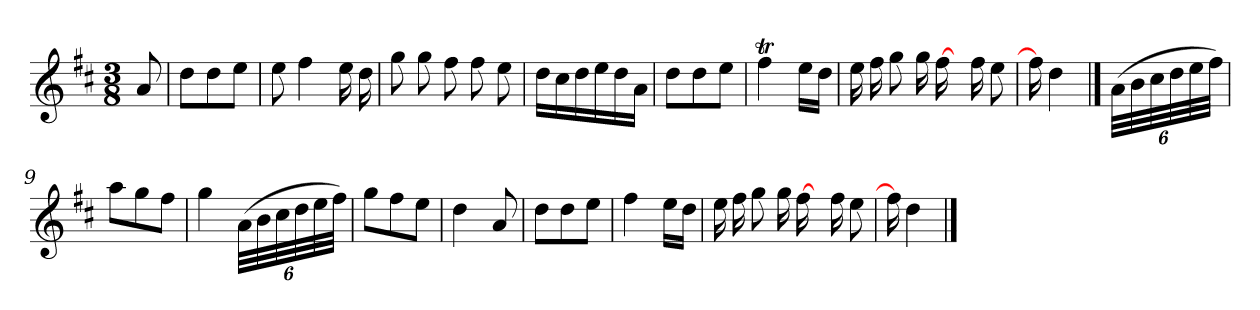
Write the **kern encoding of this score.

**kern
*part1
*staff1
*clefG2
*k[f#c#]
*D:
*M3/8
*MM120
=
8a
=1
8dd\L
8dd\
8ee\J
=2
8ee
4ff#
16ee
16dd
=3
8gg
8gg
8ff#
8ff#
8ee
=4
16dd\LL
16cc#\
16dd\
16ee\
16dd\
16a\JJ
=5
8dd\L
8dd\
8ee\J
=6
4ff#t
16ee\LL
16dd\JJ
=7
16ee
16ff#
8gg
16gg
[16ff#
16ryy
16ff#
8ee
=8
16ff#]
4dd
==
(48a\LLL
48b\
48cc#\
48dd\
48ee\
48ff#\JJJ)
=9
8aa\L
8gg\
8ff#\J
=10
4gg
(48a\LLL
48b\
48cc#\
48dd\
48ee\
48ff#\JJJ)
=11
8gg\L
8ff#\
8ee\J
=12
4dd
8a
=13
8dd\L
8dd\
8ee\J
=14
4ff#
16ee\LL
16dd\JJ
=15
16ee
16ff#
8gg
16gg
[16ff#
16ryy
16ff#
8ee
=16
16ff#]
4dd
==
*-
